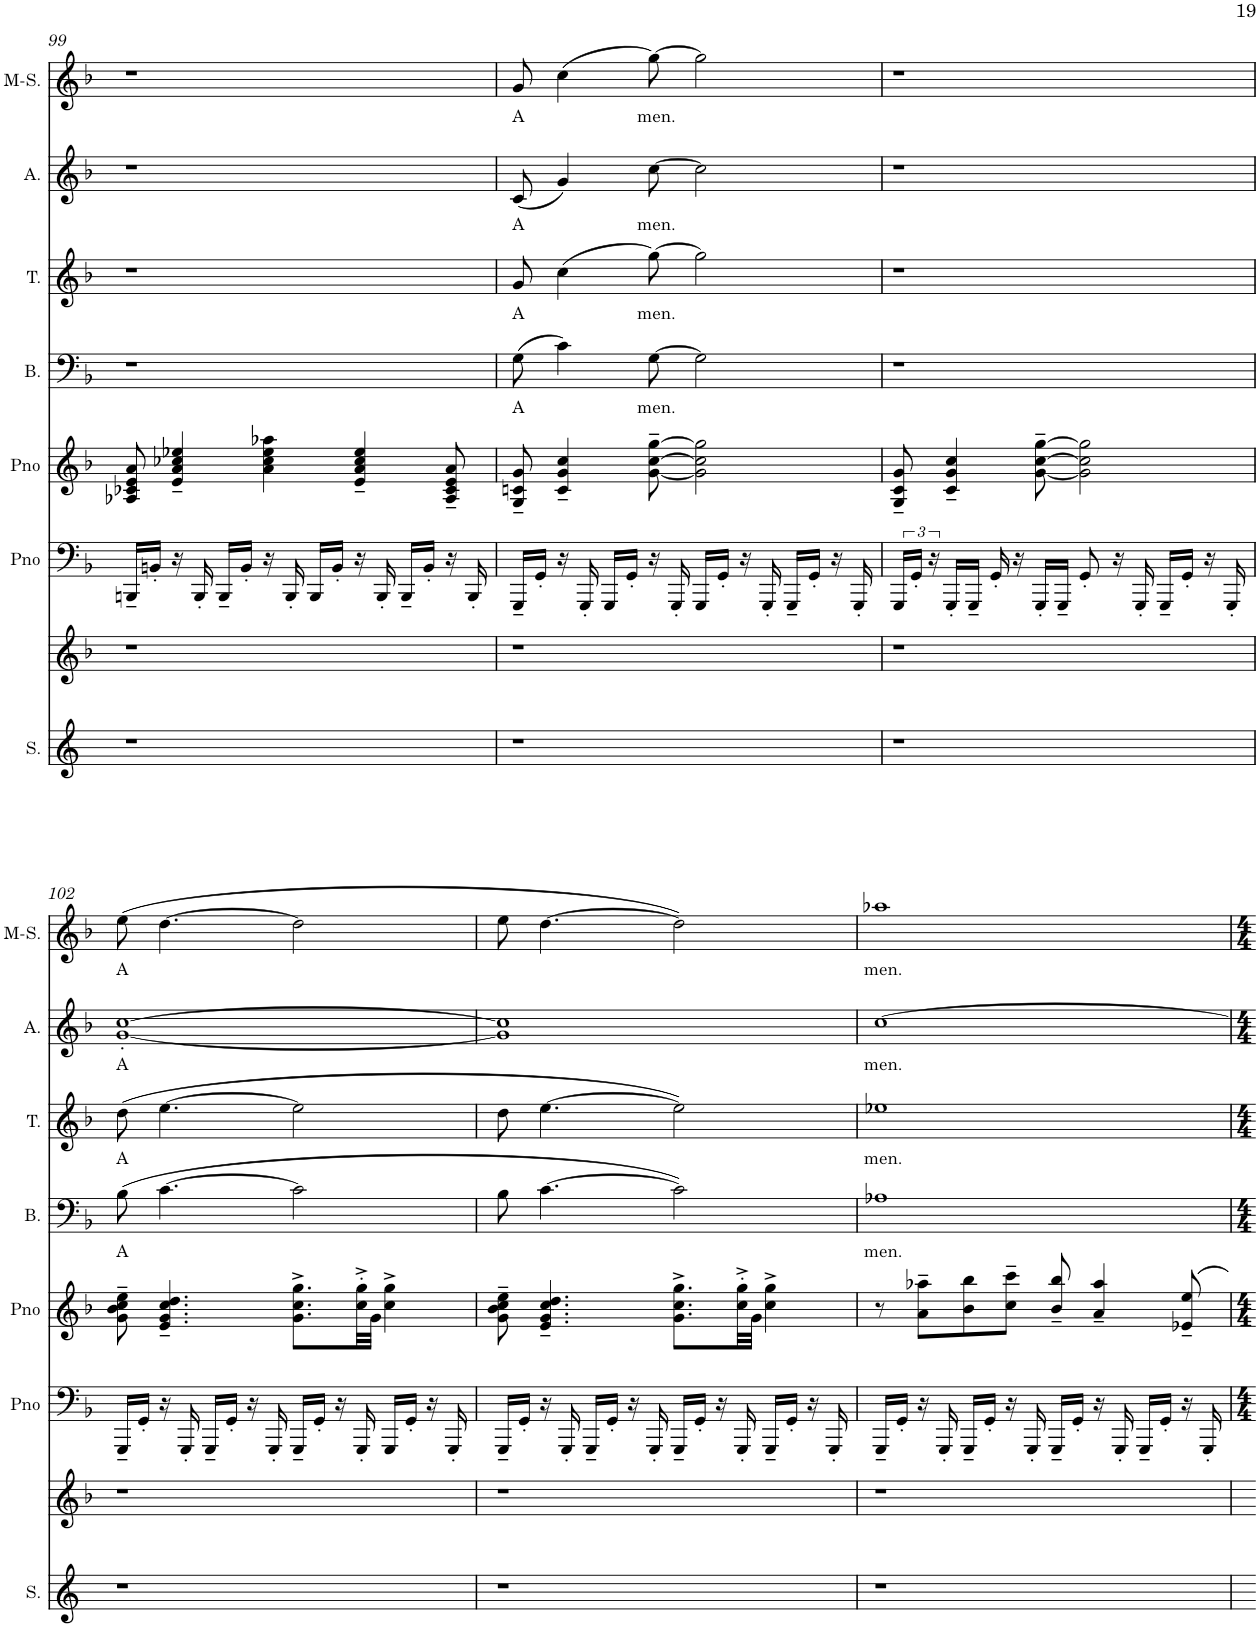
**kern	**kern	**kern	**kern	**kern	**text	**kern	**text	**kern	**text	**kern	**text
*part8	*part7	*part6	*part5	*part4	*part4	*part3	*part3	*part2	*part2	*part1	*part1
*staff8	*staff7	*staff6	*staff5	*staff4	*staff4	*staff3	*staff3	*staff2	*staff2	*staff1	*staff1
*I"Soprano	*I"Piano	*I"PIANO	*I"PIANO	*I"BASS	*	*I"TENOR	*	*I"ALTO	*	*I"Mezzo-soprano	*
*I'S.	*I'Pno	*I'Pno	*I'Pno	*I'B.	*	*I'T.	*	*I'A.	*	*I'M-S.	*
!!LO:PB:g=z
*clefG2	*clefG2	*clefF4	*clefG2	*clefF4	*	*clefG2	*	*clefG2	*	*clefG2	*
*k[]	*k[b-]	*k[b-]	*k[b-]	*k[b-]	*	*k[b-]	*	*k[b-]	*	*k[b-]	*
*	*	*M4/4	*M4/4	*M4/4	*	*M4/4	*	*M4/4	*	*M4/4	*
=99	=99	=99	=99	=99	=99	=99	=99	=99	=99	=99	=99
1r	1r	16BBBn~/LL	8A-X/ 8c-X/ 8e/ 8a/	1r	.	1r	.	1r	.	1r	.
.	.	16BBn'/JJ	.	.	.	.	.	.	.	.	.
.	.	16r	4e/~ 4a/~ 4cc-X/~ 4ee-X/~	.	.	.	.	.	.	.	.
.	.	16BBB'/	.	.	.	.	.	.	.	.	.
.	.	16BBB~/LL	.	.	.	.	.	.	.	.	.
.	.	16BB'/JJ	.	.	.	.	.	.	.	.	.
.	.	16r	4a\ 4cc-\ 4ee-\ 4aa-X\	.	.	.	.	.	.	.	.
.	.	16BBB'/	.	.	.	.	.	.	.	.	.
.	.	16BBB/LL	.	.	.	.	.	.	.	.	.
.	.	16BB'/JJ	.	.	.	.	.	.	.	.	.
.	.	16r	4e/~ 4a/~ 4cc-/~ 4ee-/~	.	.	.	.	.	.	.	.
.	.	16BBB'/	.	.	.	.	.	.	.	.	.
.	.	16BBB~/LL	.	.	.	.	.	.	.	.	.
.	.	16BB'/JJ	.	.	.	.	.	.	.	.	.
.	.	16r	8A-/~ 8c-/~ 8e/~ 8a/~	.	.	.	.	.	.	.	.
.	.	16BBB'/	.	.	.	.	.	.	.	.	.
=100	=100	=100	=100	=100	=100	=100	=100	=100	=100	=100	=100
!	!	!	!	!	!LO:LY:b	!	!LO:LY:b	!	!LO:LY:b	!	!LO:LY:b
1r	1r	16GGG~/LL	8G/~ 8cn/~ 8g/~	(8G\	A	8g/	A	(8c/	A	8g/	A
.	.	16GG'/JJ	.	.	.	.	.	.	.	.	.
.	.	16r	4c/~ 4g/~ 4cc/~	4c\)	.	(4cc\	.	4g/)	.	(4cc\	.
.	.	16GGG'/	.	.	.	.	.	.	.	.	.
.	.	16GGG/LL	.	.	.	.	.	.	.	.	.
.	.	16GG'/JJ	.	.	.	.	.	.	.	.	.
!	!	!	!	!	!LO:LY:b	!	!LO:LY:b	!	!LO:LY:b	!	!LO:LY:b
.	.	16r	[8g\~ [8cc\~ [8gg\~	[8G\	men.	[8gg\)	men.	[8cc\	men.	[8gg\)	men.
.	.	16GGG'/	.	.	.	.	.	.	.	.	.
.	.	16GGG/LL	2g\] 2cc\] 2gg\]	2G\]	.	2gg\]	.	2cc\]	.	2gg\]	.
.	.	16GG'/JJ	.	.	.	.	.	.	.	.	.
.	.	16r	.	.	.	.	.	.	.	.	.
.	.	16GGG'/	.	.	.	.	.	.	.	.	.
.	.	16GGG~/LL	.	.	.	.	.	.	.	.	.
.	.	16GG'/JJ	.	.	.	.	.	.	.	.	.
.	.	16r	.	.	.	.	.	.	.	.	.
.	.	16GGG'/	.	.	.	.	.	.	.	.	.
=101	=101	=101	=101	=101	=101	=101	=101	=101	=101	=101	=101
1r	1r	24GGG/LL	8G/~ 8c/~ 8g/~	1r	.	1r	.	1r	.	1r	.
.	.	24GG'/JJ	.	.	.	.	.	.	.	.	.
.	.	24r	.	.	.	.	.	.	.	.	.
.	.	16GGG'/LL	4c/~ 4g/~ 4cc/~	.	.	.	.	.	.	.	.
.	.	16GGG~/JJ	.	.	.	.	.	.	.	.	.
.	.	16GG'/	.	.	.	.	.	.	.	.	.
.	.	16r	.	.	.	.	.	.	.	.	.
.	.	16GGG'/LL	[8g\~ [8cc\~ [8gg\~	.	.	.	.	.	.	.	.
.	.	16GGG~/JJ	.	.	.	.	.	.	.	.	.
.	.	8GG'/	2g\] 2cc\] 2gg\]	.	.	.	.	.	.	.	.
.	.	16r	.	.	.	.	.	.	.	.	.
.	.	16GGG'/	.	.	.	.	.	.	.	.	.
.	.	16GGG~/LL	.	.	.	.	.	.	.	.	.
.	.	16GG'/JJ	.	.	.	.	.	.	.	.	.
.	.	16r	.	.	.	.	.	.	.	.	.
.	.	16GGG'/	.	.	.	.	.	.	.	.	.
!!LO:LB:g=z
=102	=102	=102	=102	=102	=102	=102	=102	=102	=102	=102	=102
!	!	!	!	!	!LO:LY:b	!	!LO:LY:b	!	!LO:LY:b	!	!LO:LY:b
1r	1r	16GGG~/LL	8g\~ 8b-\~ 8cc\~ 8ee\~	(8B-\	A	(8dd\	A	[1g' [1cc'	A	(8ee\	A
.	.	16GG'/JJ	.	.	.	.	.	.	.	.	.
.	.	16r	4.e/~ 4.g/~ 4.cc/~ 4.dd/~	[4.c\	.	[4.ee\	.	.	.	[4.dd\	.
.	.	16GGG'/	.	.	.	.	.	.	.	.	.
.	.	16GGG~/LL	.	.	.	.	.	.	.	.	.
.	.	16GG'/JJ	.	.	.	.	.	.	.	.	.
.	.	16r	.	.	.	.	.	.	.	.	.
.	.	16GGG'/	.	.	.	.	.	.	.	.	.
.	.	16GGG~/LL	8.g\^ 8.cc\^ 8.gg\^L	2c\]	.	2ee\]	.	.	.	2dd\]	.
.	.	16GG'/JJ	.	.	.	.	.	.	.	.	.
.	.	16r	.	.	.	.	.	.	.	.	.
.	.	16GGG'/	32cc\'^ 32gg\'^LL	.	.	.	.	.	.	.	.
.	.	.	32g\JJJ	.	.	.	.	.	.	.	.
.	.	16GGG/LL	4cc\^ 4gg\^	.	.	.	.	.	.	.	.
.	.	16GG'/JJ	.	.	.	.	.	.	.	.	.
.	.	16r	.	.	.	.	.	.	.	.	.
.	.	16GGG'/	.	.	.	.	.	.	.	.	.
=103	=103	=103	=103	=103	=103	=103	=103	=103	=103	=103	=103
1r	1r	16GGG~/LL	8g\~ 8b-\~ 8cc\~ 8ee\~	8B-\	.	8dd\	.	1g] 1cc]	.	8ee\	.
.	.	16GG'/JJ	.	.	.	.	.	.	.	.	.
.	.	16r	4.e/~ 4.g/~ 4.cc/~ 4.dd/~	[4.c\	.	[4.ee\	.	.	.	[4.dd\	.
.	.	16GGG'/	.	.	.	.	.	.	.	.	.
.	.	16GGG~/LL	.	.	.	.	.	.	.	.	.
.	.	16GG'/JJ	.	.	.	.	.	.	.	.	.
.	.	16r	.	.	.	.	.	.	.	.	.
.	.	16GGG'/	.	.	.	.	.	.	.	.	.
.	.	16GGG~/LL	8.g\^ 8.cc\^ 8.gg\^L	2c\])	.	2ee\])	.	.	.	2dd\])	.
.	.	16GG'/JJ	.	.	.	.	.	.	.	.	.
.	.	16r	.	.	.	.	.	.	.	.	.
.	.	16GGG'/	32cc\'^ 32gg\'^LL	.	.	.	.	.	.	.	.
.	.	.	32g\JJJ	.	.	.	.	.	.	.	.
.	.	16GGG~/LL	4cc\^ 4gg\^	.	.	.	.	.	.	.	.
.	.	16GG'/JJ	.	.	.	.	.	.	.	.	.
.	.	16r	.	.	.	.	.	.	.	.	.
.	.	16GGG'/	.	.	.	.	.	.	.	.	.
=104	=104	=104	=104	=104	=104	=104	=104	=104	=104	=104	=104
!	!	!	!	!	!LO:LY:b	!	!LO:LY:b	!	!LO:LY:b	!	!LO:LY:b
1r	1r	16GGG~/LL	8r	1A-X	men.	1ee-X	men.	[1cc	men.	1aa-X	men.
.	.	16GG'/JJ	.	.	.	.	.	.	.	.	.
.	.	16r	8a\~ 8aa-X\~L	.	.	.	.	.	.	.	.
.	.	16GGG'/	.	.	.	.	.	.	.	.	.
.	.	16GGG~/LL	8b-\ 8bb-\	.	.	.	.	.	.	.	.
.	.	16GG'/JJ	.	.	.	.	.	.	.	.	.
.	.	16r	8cc\~ 8ccc\~J	.	.	.	.	.	.	.	.
.	.	16GGG'/	.	.	.	.	.	.	.	.	.
.	.	16GGG~/LL	8b-/~ 8bb-/~	.	.	.	.	.	.	.	.
.	.	16GG'/JJ	.	.	.	.	.	.	.	.	.
.	.	16r	4a/~ 4aa-/~	.	.	.	.	.	.	.	.
.	.	16GGG'/	.	.	.	.	.	.	.	.	.
.	.	16GGG~/LL	.	.	.	.	.	.	.	.	.
.	.	16GG'/JJ	.	.	.	.	.	.	.	.	.
.	.	16r	8e-X/~ 8ee/~	.	.	.	.	.	.	.	.
.	.	16GGG'/	.	.	.	.	.	.	.	.	.
=	=	=	=	=	=	=	=	=	=	=	=
*-	*-	*-	*-	*-	*-	*-	*-	*-	*-	*-	*-
